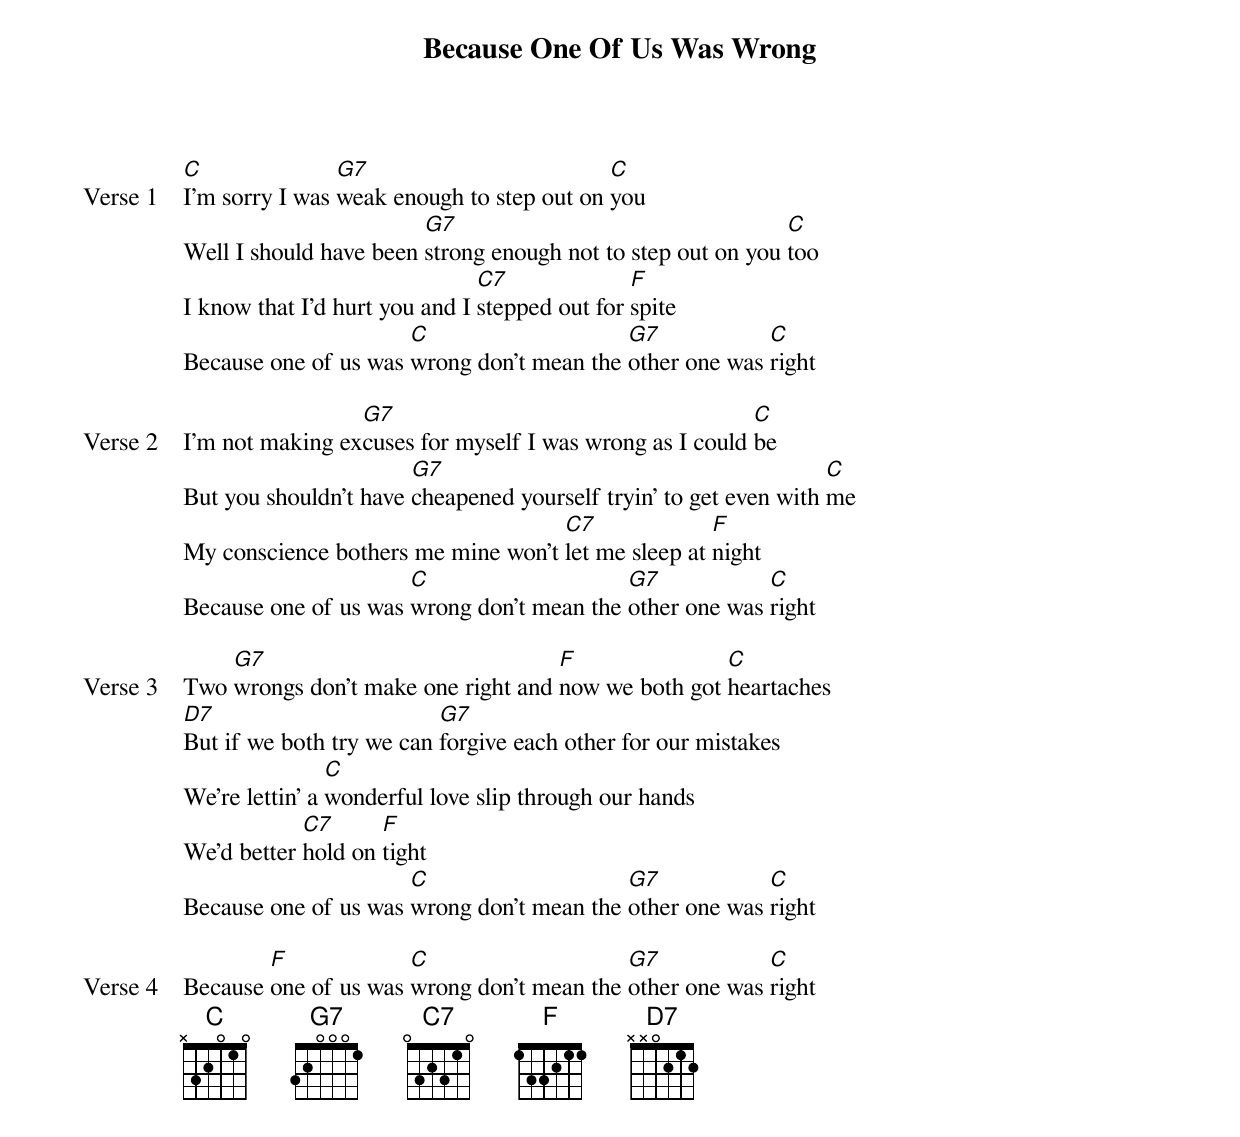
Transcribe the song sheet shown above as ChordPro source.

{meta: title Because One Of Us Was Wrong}
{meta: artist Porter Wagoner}
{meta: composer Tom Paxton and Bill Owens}
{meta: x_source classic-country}
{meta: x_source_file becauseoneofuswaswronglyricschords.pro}
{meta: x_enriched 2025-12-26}

{start_of_verse: Verse 1}
[C]I'm sorry I was [G7]weak enough to step out on [C]you
Well I should have been [G7]strong enough not to step out on you [C]too
I know that I'd hurt you and I [C7]stepped out for [F]spite
Because one of us was [C]wrong don't mean the [G7]other one was [C]right
{end_of_verse}

{start_of_verse: Verse 2}
I'm not making ex[G7]cuses for myself I was wrong as I could [C]be
But you shouldn't have [G7]cheapened yourself tryin' to get even with [C]me
My conscience bothers me mine won't [C7]let me sleep at [F]night
Because one of us was [C]wrong don't mean the [G7]other one was [C]right
{end_of_verse}

{start_of_verse: Verse 3}
Two [G7]wrongs don't make one right and [F]now we both got [C]heartaches
[D7]But if we both try we can [G7]forgive each other for our mistakes
We’re lettin’ a [C]wonderful love slip through our hands
We'd better [C7]hold on [F]tight
Because one of us was [C]wrong don't mean the [G7]other one was [C]right
{end_of_verse}

{start_of_verse: Verse 4}
Because [F]one of us was [C]wrong don't mean the [G7]other one was [C]right
{end_of_verse}
